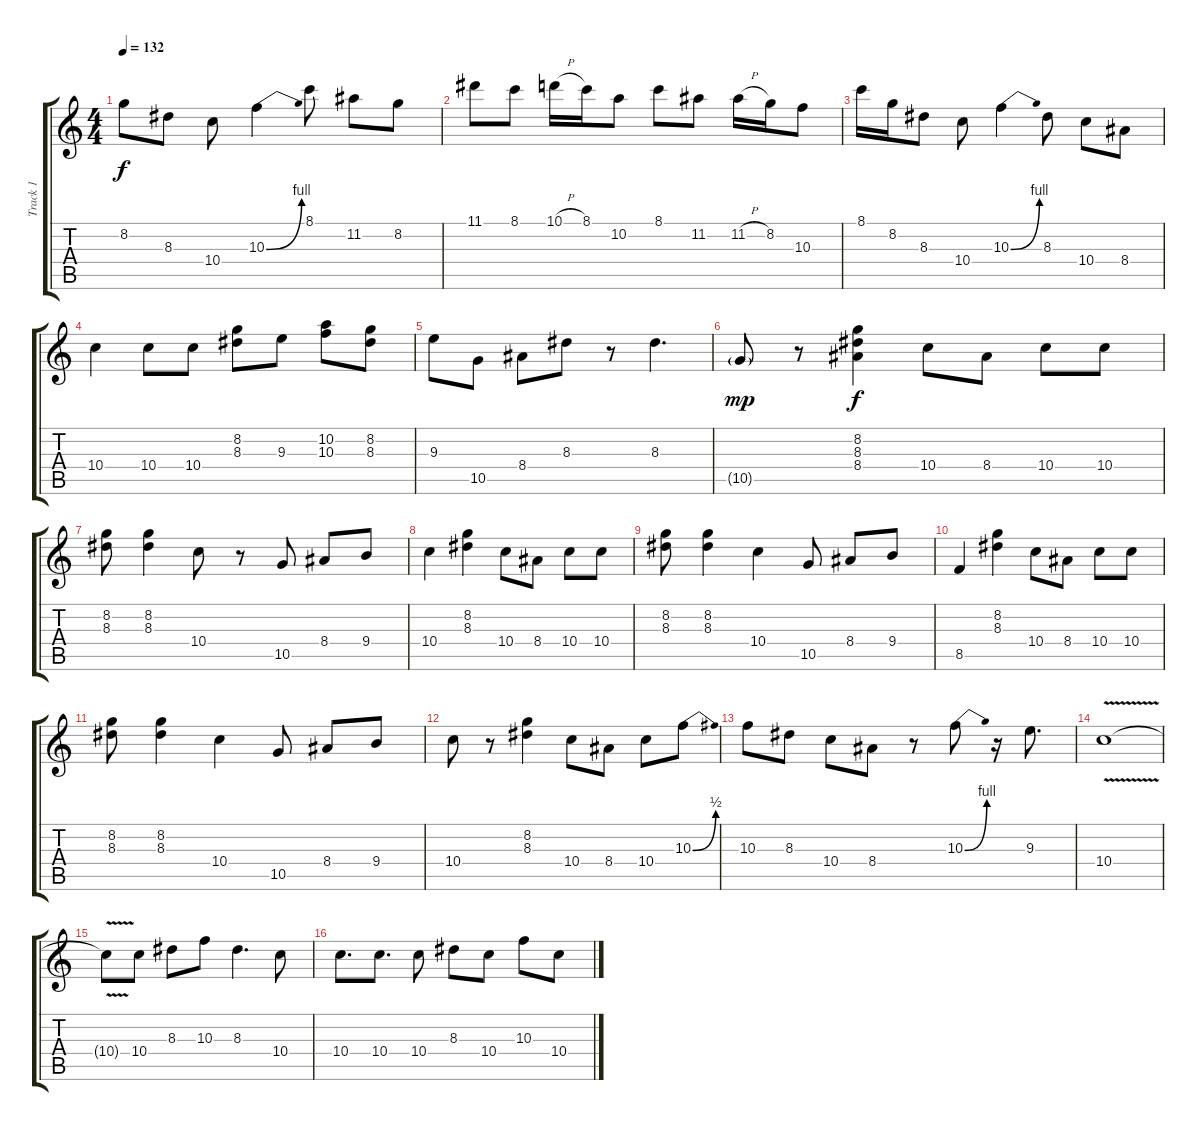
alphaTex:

\track ("Track 1" "Track 1") {instrument distortionguitar}
\staff {score tabs}
\tuning (E4 B3 G3 D3 A2 E2) {hide}
\ts (4 4)
\tempo 132
\clef g2
\ks c
8.2.8{dy f} 8.3.8 10.4.8 10.3{be (bend 0 0 60 4)}.4 8.1.8 11.2.8 8.2.8 |
11.1.8 8.1.8 10.1{h}.16 8.1.16 10.2.8 8.1.8 11.2.8 11.2{h}.16 8.2.16 10.3.8 |
8.1.16 8.2.16 8.3.8 10.4.8 10.3{be (bend 0 0 60 4)}.4 8.3.8 10.4.8 8.4.8 |
10.4.4 10.4.8 10.4.8 (8.2 8.3).8 9.3.8 (10.2 10.3).8 (8.2 8.3).8 |
9.3.8 10.5.8 8.4.8 8.3.8 r.8 8.3.4{d} |
10.5{g}.8{dy mp} r.8 (8.2 8.3 8.4).4{dy f} 10.4.8 8.4.8 10.4.8 10.4.8 |
(8.2 8.3).8 (8.2 8.3).4 10.4.8 r.8 10.5.8 8.4.8 9.4.8 |
10.4.4 (8.2 8.3).4 10.4.8 8.4.8 10.4.8 10.4.8 |
(8.2 8.3).8 (8.2 8.3).4 10.4.4 10.5.8 8.4.8 9.4.8 |
8.5.4 (8.2 8.3).4 10.4.8 8.4.8 10.4.8 10.4.8 |
(8.2 8.3).8 (8.2 8.3).4 10.4.4 10.5.8 8.4.8 9.4.8 |
10.4.8 r.8 (8.2 8.3).4 10.4.8 8.4.8 10.4.8 10.3{be (bend 0 0 60 2)}.8 |
10.3.8 8.3.8 10.4.8 8.4.8 r.8 10.3{be (bend 0 0 60 4)}.8 r.16 9.3.8{d} |
10.4{v}.1 |
10.4{t}.8 10.4.8 8.3.8 10.3.8 8.3.4{d} 10.4.8 |
10.4.8{d} 10.4.8{d} 10.4.8 8.3.8 10.4.8 10.3.8 10.4.8
